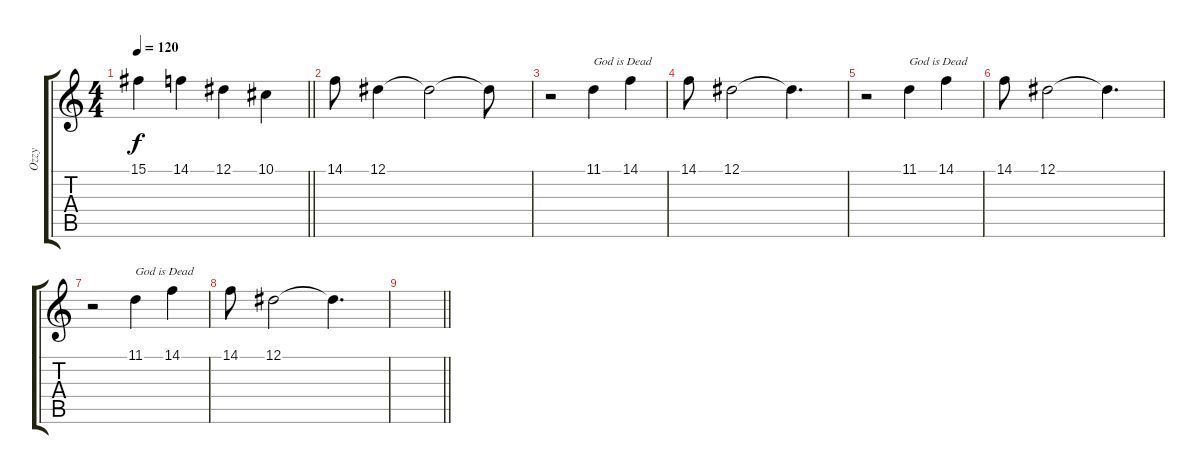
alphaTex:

\track ("Ozzy" "Ozzy") {instrument harmonica}
\staff {score tabs}
\tuning (Eb4 Bb3 Gb3 Db3 Ab2 Eb2) {hide}
\ts (4 4)
\tempo 120
\clef g2
\barLineRight lightlight
\ks c
15.1.4{dy f} 14.1.4 12.1.4 10.1.4 |
14.1.8 12.1.4 12.1{t}.2 12.1{t}.8 |
r.2 11.1.4{txt "God is Dead"} 14.1.4 |
14.1.8 12.1.2 12.1{t}.4{d} |
r.2 11.1.4{txt "God is Dead"} 14.1.4 |
14.1.8 12.1.2 12.1{t}.4{d} |
r.2 11.1.4{txt "God is Dead"} 14.1.4 |
14.1.8 12.1.2 12.1{t}.4{d} |
\barLineRight lightlight
